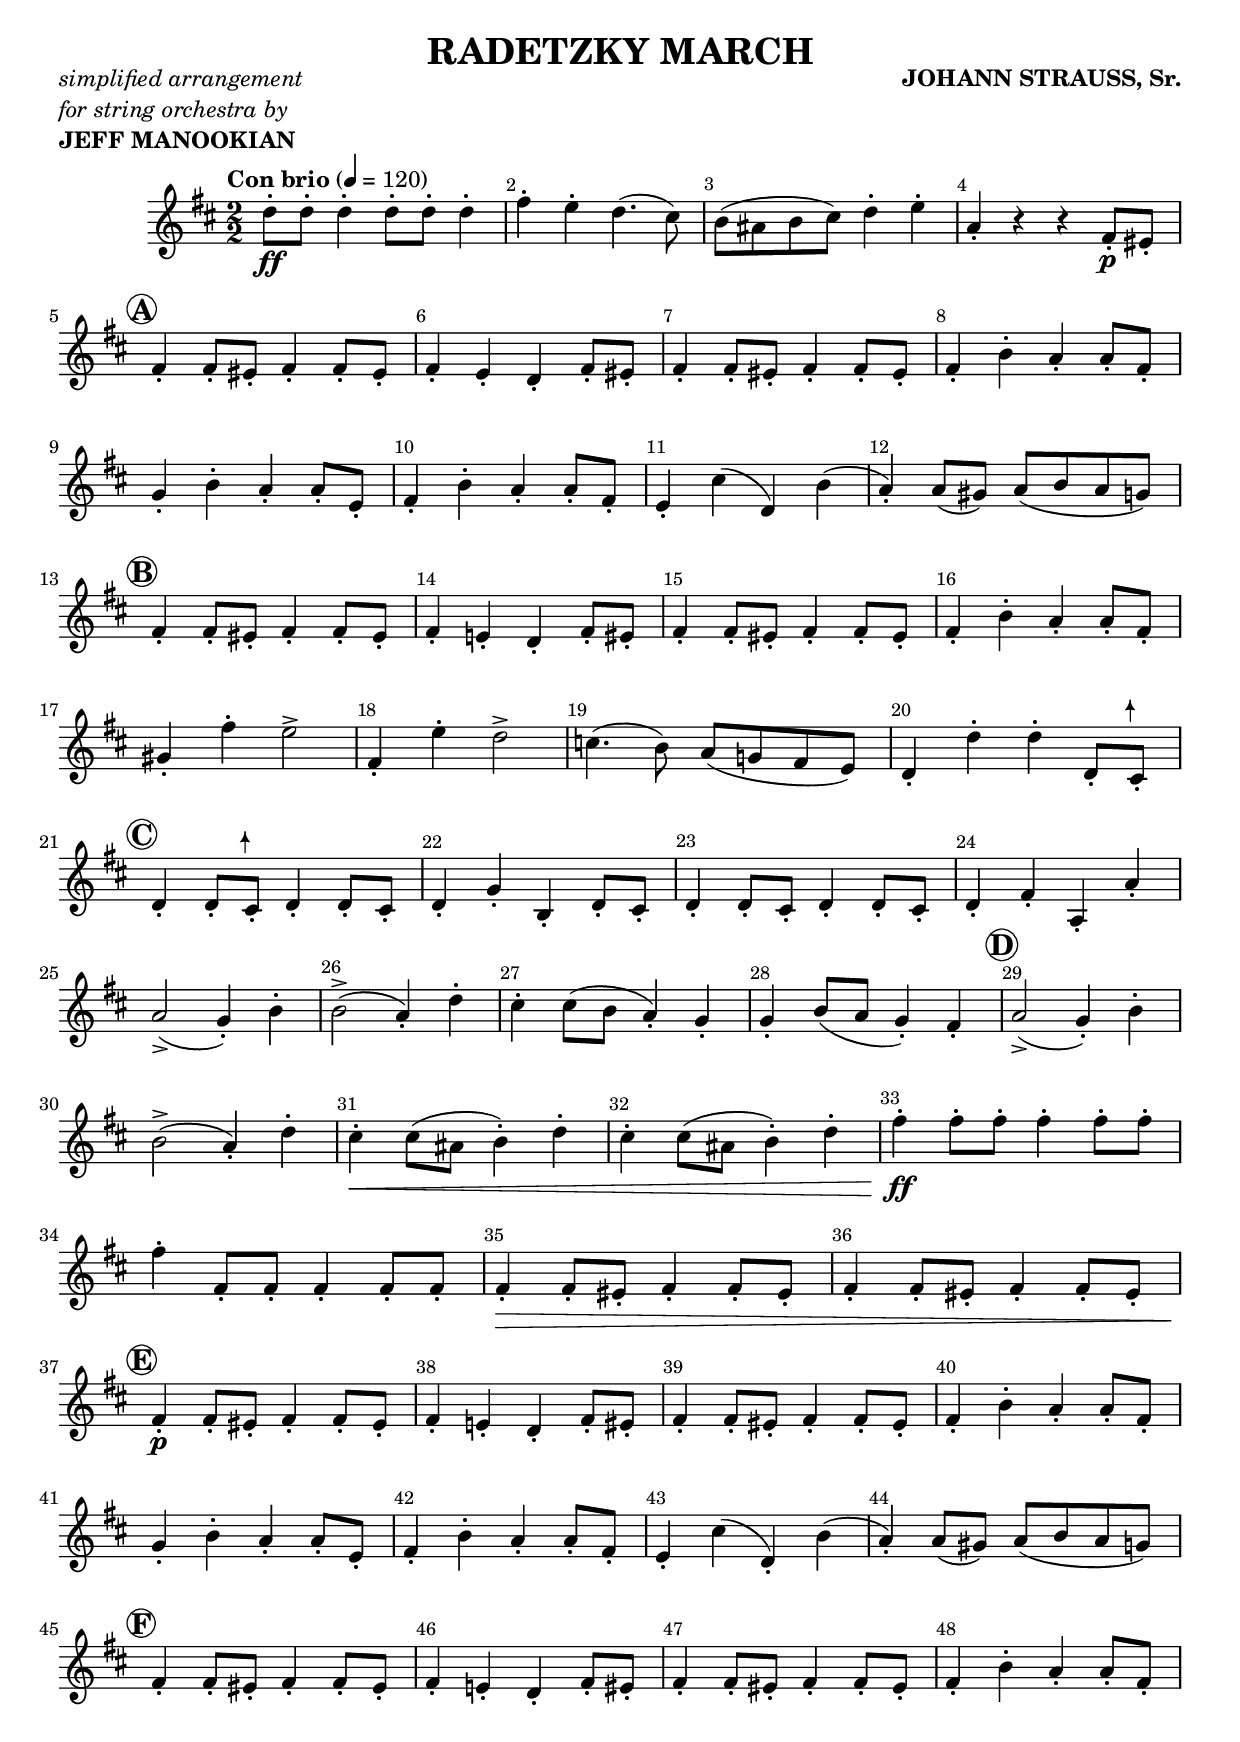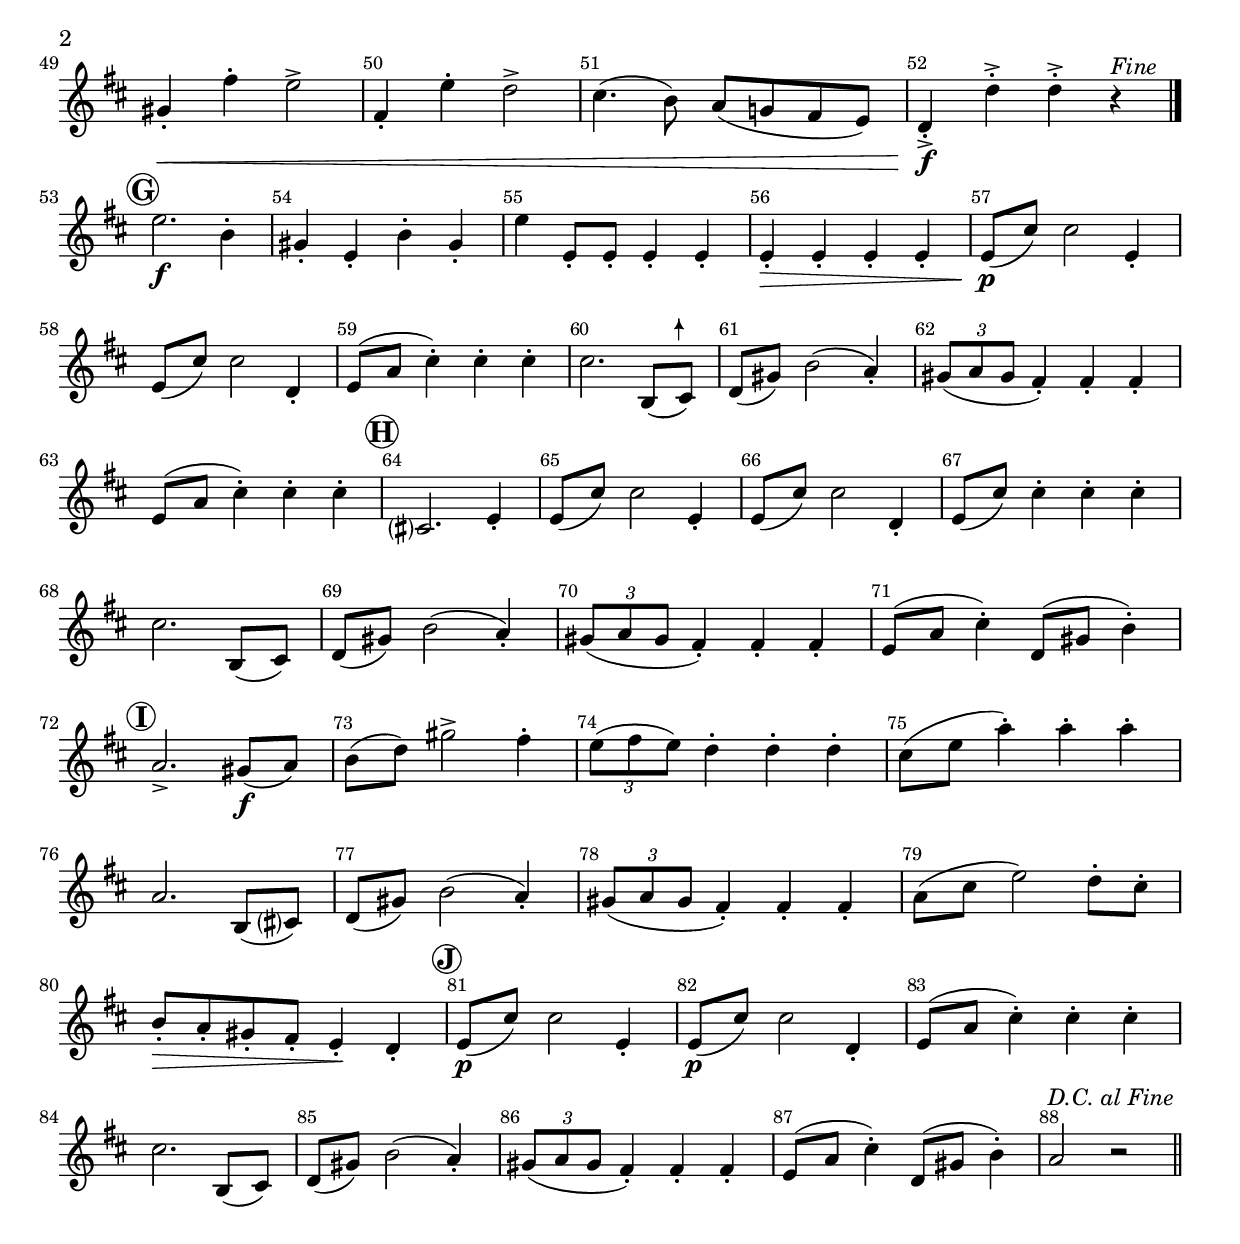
\version "2.18.2"

%% http://lilypond.org/doc/v2.18/Documentation/notation/graphic
downarrow=\markup{\combine \draw-line #'(0 . 2) \arrow-head #Y #DOWN ##t}
uparrow=\markup{ \combine \draw-line #'(0 . -2) \arrow-head #Y #UP ##t }
%% The way to use the above definitions is like this:
%%   \relative c' {
%%     cis!4^\uparrow d4 e4 fis!4^\uparrow
%%   }

%% However if you want to use something like cis!4\uparrow then use the
%% following event functions
%%
%% uparrow = #(define-event-function (parser location) () #{ ^ \markup{\combine \draw-line #'(0 . -2) \arrow-head #Y #UP ##f } #})
%% downarrow = #(define-event-function (parser location) () #{ ^ \markup{\combine \draw-line #'(0 . 2) \arrow-head #Y #DOWN ##f } #})
%%
%% and now you can use the following instead:
%%   \relative c' {
%%     cis!4\uparrow d4 e4 fis!4\uparrow
%%   }



%% https://lists.gnu.org/archive/html/lilypond-user/2015-12/msg00566.html
myDisplayBarNumber = {
  % Allow bar numbers to be displayed not only at beginning of lines:
  %   \once\override Score.BarNumber.break-visibility = ##(#f #t #t)
  \once\override Score.BarNumber.break-visibility = ##(#f #t #f)

  % Allow bar number 1 to be displayed
  \once\set Score.barNumberVisibility = #all-bar-numbers-visible
}

date = #(strftime "%Y-%m-%d" (localtime (current-time)))


\header{
  title = "RADETZKY MARCH"
  piece = \markup { \column { \italic "simplified arrangement"
                              \italic "for string orchestra by"
                              \bold "JEFF MANOOKIAN" }}
  opus = \markup { \bold "JOHANN STRAUSS, Sr." }
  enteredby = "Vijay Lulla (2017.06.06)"
}

\layout {
  \context {
    \Score
      \override BarNumber.break-visibility = ##(#f #t #t)
      \override MultiMeasureRest.expand-limit = #1
      \override SpacingSpanner.base-shortest-duration = #(ly:make-moment 1/20)
  }
}

voiceconsts = {
  \key d \major
  \numericTimeSignature
  \compressFullBarRests
  \tempo "Con brio" 4 = 120
}

%% showLastLength = R1*8 %% show only last few measures. %% comment to typeset whole score

\book {
  \score {
    \new Staff {
      \new Voice {
        \relative c'' {
          \voiceconsts
          \time 2/2
          \clef treble
          \set Score.markFormatter = #format-mark-circle-alphabet
          d8-.\ff d-. d4-. d8-. d8-. d4-. | 
          fis4-. e-. d4.( cis8) |
          b8( ais b cis) d4-. e4-. |
          a,4-. r4 r4 fis8-.\p eis-. |
          \mark\default fis4-. fis8-. eis-. fis4-. fis8-. eis-. | % measure 5
          fis4-. e-. d-. fis8-. eis8-. |
          fis4-. fis8-. eis8-. fis4-. fis8-. eis8-. |
          fis4-. b4-. a4-. a8-. fis8-. |
          g4-. b4-. a4-. a8-. e8-. | 
          fis4-. b4-. a4-. a8-. fis8-. |
          e4-. cis'4( d,4) b'4( | % measure 11
          a4-.) a8( gis8) a8( b a g) |
          \mark\default fis4-. fis8-. eis8-. fis4-. fis8-. eis8-. |
          fis4-. e!4-. d4-. fis8-. eis8-. |
          fis4-. fis8-. eis8-. fis4-. fis8-. eis8-. |
          fis4-. b4-. a4-. a8-. fis-. | % measure 16
          gis4-. fis'4-. e2-> |
          fis,4-. e'4-. d2-> |
          c4.( b8) a8( g! fis e) |
          %% d4-. d'4-. d4-. d,8-.  cis?8-. |  %% alternative way to demonstrate c-sharp!
          d4-. d'4-. d4-. d,8-.  cis8-.^\uparrow |
          \mark\default d4-. d8-. cis8-.^\uparrow d4-. d8-. cis8-. | % measure 21
          d4-. g4-. b,4-. d8-. cis8-. |
          d4-. d8-. cis8-. d4-. d8-. cis8-. |
          d4-. fis4-. a,4-. a'4-. |
          a2->( g4-.) b4-. |
          b2->( a4-.) d4-. |
          cis4-. cis8( b8 a4-.) g4-. | % measure 27
          g4-. b8( a8 g4-.) fis4-. | 
          \mark\default a2->( g4-.) b4-. | 
          b2->( a4-.) d4-. |
          cis4-.\< cis8( ais b4-.) d4-. |
          cis4-. cis8( ais b4-.) d4-. |
          fis4-.\ff fis8-. fis8-. fis4-. fis8-. fis8-. |
          fis4-. fis,8-. fis8-. fis4-. fis8-. fis8-. |
          fis4-.\> fis8-. eis8-. fis4-. fis8-. eis8-. |
          fis4-. fis8-. eis8-. fis4-. fis8-. eis8-. |
          \mark\default fis4-.\p fis8-. eis8-. fis4-. fis8-. eis8-. | % measure 37
          fis4-. e!4-. d4-. fis8-. eis8-. |
          fis4-. fis8-. eis8-. fis4-. fis8-. eis8-. |
          fis4-. b4-. a4-. a8-. fis8-. |
          g4-. b4-. a4-. a8-. e8-. |
          fis4-. b4-. a4-. a8-. fis8-. |
          e4-. cis'4( d,4-.) b'4( |
          a4-.) a8( gis8) a8( b a g) |
          \mark\default fis4-. fis8-. eis8-. fis4-. fis8-. eis8-. | % measure 45
          fis4-. e!4-. d4-. fis8-. eis8-. |
          fis4-. fis8-. eis8-. fis4-. fis8-. eis8-. |
          fis4-. b4-. a4-. a8-. fis8-. |
          gis4-.\< fis'4-. e2-> |
          fis,4-. e'4-. d2-> |
          cis4.( b8) a8( g!8 fis8 e8) |
          d4-.->\f d'4-.-> d4-.-> r4^\markup{\italic "Fine"} \bar"|."
          \break
          \mark\default e2.\f b4-. | % measure 53
          gis4-. e4-. b'4-. gis4-. |
          e'4 e,8-. e8-. e4-. e4-. |
          e4-.\> e4-. e4-. e4-. |
          e8(\p cis'8) cis2 e,4-. |
          e8( cis'8) cis2 d,4-. |
          e8( a8 cis4-.) cis4-. cis4-. |
          cis2. b,8( cis8^\uparrow) | % measure 60
          d8( gis8) b2( a4-.) |
          \tuplet 3/2 { gis8( a8 gis8 } fis4-.) fis4-. fis4-. |
          e8( a8 cis4-.) cis4-. cis4-. |
          \mark\default cis,?2. e4-. | % measure 64
          e8( cis'8) cis2 e,4-. |
          e8( cis'8) cis2 d,4-. |
          e8( cis'8) cis4-. cis4-. cis4-. | 
          cis2. b,8( cis8) |
          d8( gis8) b2( a4-.) |
          \tuplet 3/2 {gis8( a8 gis8} fis4-.) fis4-. fis4-. | % measure 70
          e8( a8 cis4-.) d,8( gis8 b4-.) |
          \mark\default a2.-> gis8(\f a8) |
          b8( d8) gis2-> fis4-. |
          \tuplet 3/2 {e8( fis8 e8)} d4-. d4-. d4-. |
          cis8( e8 a4-.) a4-. a4-. |
          a,2. b,8( cis?8) |
          d8( gis8) b2( a4-.) |
          \tuplet 3/2 {gis8( a8 gis8} fis4-.) fis4-. fis4-. |
          a8( cis8 e2) d8-. cis8-. |
          b8-.\> a8-. gis8-. fis8-. e4-. \! d4-. |
          \mark\default e8(\p cis'8) cis2 e,4-. |
          e8(\p cis'8) cis2 d,4-. |
          e8( a8 cis4-.) cis4-. cis4-. |
          cis2. b,8( cis8) |
          d8( gis8) b2( a4-.) | % measure 85
          \tuplet 3/2 {gis8( a8 gis} fis4-.) fis4-. fis4-. |
          e8( a8 cis4-.) d,8( gis8 b4-.) |
          a2 r2^\markup{\center-align \italic "D.C. al Fine"}
          \bar"||"
        }
      }
    }
    \layout{}
    \midi{}
  }
}
